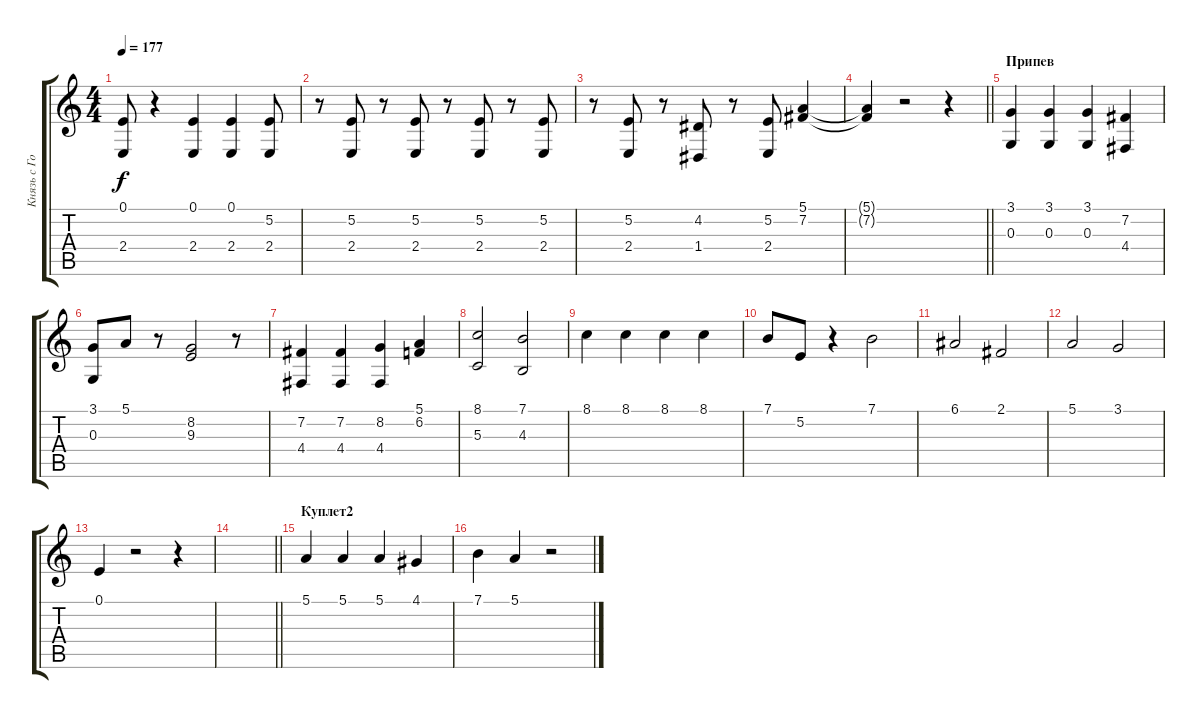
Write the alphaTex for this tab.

\track ("Князь с Горшком" "Князь с Го") {instrument stringensemble1}
\staff {score tabs}
\tuning (E4 B3 G3 D3 A2 E2) {hide}
\ts (4 4)
\tempo 177
\clef g2
\ks c
(0.1 2.4).8{dy f} r.4 (0.1 2.4).4 (0.1 2.4).4 (5.2 2.4).8 |
r.8 (5.2 2.4).8 r.8 (5.2 2.4).8 r.8 (5.2 2.4).8 r.8 (5.2 2.4).8 |
r.8 (5.2 2.4).8 r.8 (4.2 1.4).8 r.8 (5.2 2.4).8 (5.1 7.2).4 |
\barLineRight lightlight
(5.1{t} 7.2{t}).4 r.2 r.4 |
\section ("" "Припев")
(3.1 0.3).4{instrument stringensemble1} (3.1 0.3).4 (3.1 0.3).4 (7.2 4.4).4 |
(3.1 0.3).8 5.1.8 r.8 (8.2 9.3).2 r.8 |
(7.2 4.4).4 (7.2 4.4).4 (8.2 4.4).4 (5.1 6.2).4 |
(8.1 5.3).2 (7.1 4.3).2 |
8.1.4 8.1.4 8.1.4 8.1.4 |
7.1.8 5.2.8 r.4 7.1.2 |
6.1.2 2.1.2 |
5.1.2 3.1.2 |
0.1.4 r.2 r.4 |
\barLineRight lightlight
|
\section ("" "Куплет2")
5.1.4 5.1.4 5.1.4 4.1.4 |
7.1.4 5.1.4 r.2
